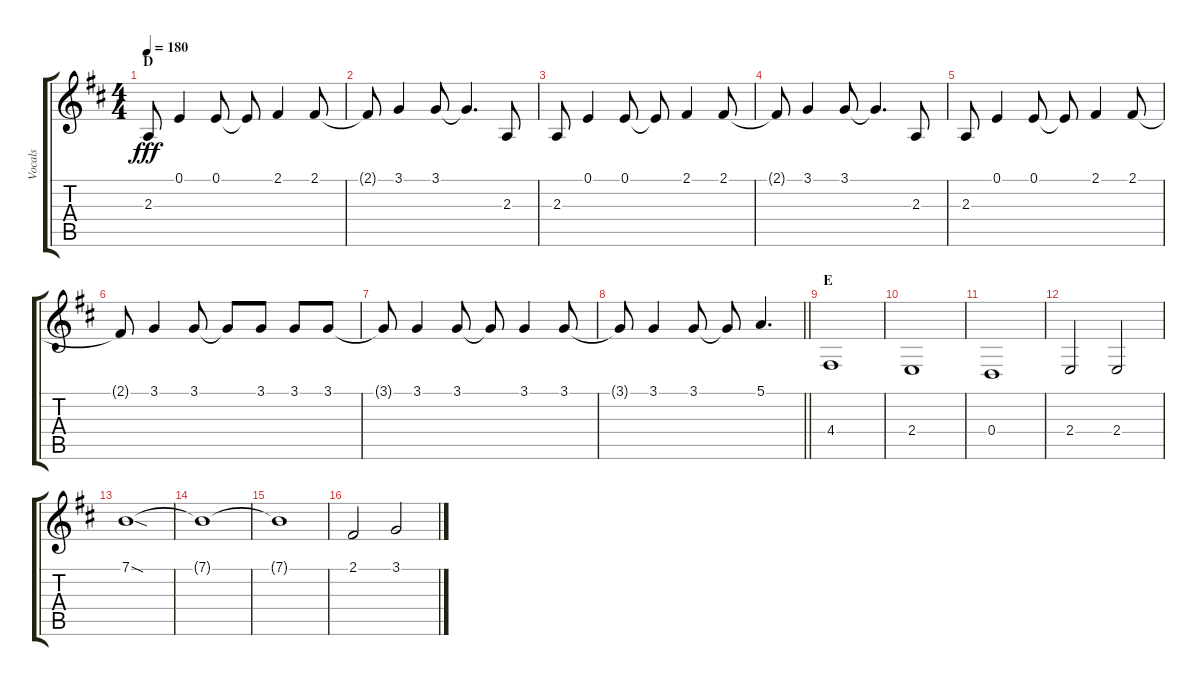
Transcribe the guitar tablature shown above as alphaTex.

\track ("Vocals" "Vocals") {instrument voiceoohs}
\staff {score tabs}
\tuning (E4 B3 G3 D3 A2 E2) {hide}
\ts (4 4)
\section ("" "D")
\tempo 180
\clef g2
\ks d
2.3.8{dy fff} 0.1.4 0.1.8 0.1{t}.8 2.1.4 2.1.8 |
2.1{t}.8 3.1.4 3.1.8 3.1{t}.4{d} 2.3.8 |
2.3.8 0.1.4 0.1.8 0.1{t}.8 2.1.4 2.1.8 |
2.1{t}.8 3.1.4 3.1.8 3.1{t}.4{d} 2.3.8 |
2.3.8 0.1.4 0.1.8 0.1{t}.8 2.1.4 2.1.8 |
2.1{t}.8 3.1.4 3.1.8 3.1{t}.8 3.1.8 3.1.8 3.1.8 |
3.1{t}.8 3.1.4 3.1.8 3.1{t}.8 3.1.4 3.1.8 |
\barLineRight lightlight
3.1{t}.8 3.1.4 3.1.8 3.1{t}.8 5.1.4{d} |
\section ("" "E")
4.4.1 |
2.4.1 |
0.4.1 |
2.4.2 2.4.2 |
7.1{sod}.1 |
7.1{t}.1 |
7.1{t}.1 |
2.1.2 3.1.2
